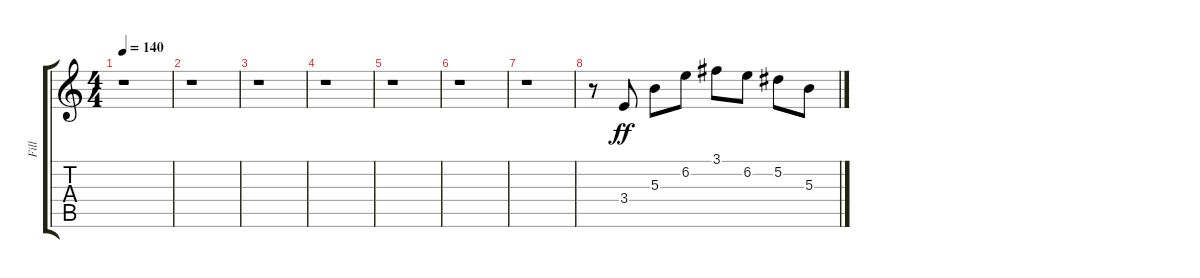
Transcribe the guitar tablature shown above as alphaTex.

\track ("Fill" "Fill") {instrument overdrivenguitar}
\staff {score tabs}
\tuning (Eb4 Bb3 Gb3 Db3 Ab2 Eb2) {hide}
\ts (4 4)
\tempo 140
\clef g2
\ks c
r.1{dy ff} |
r.1 |
r.1 |
r.1 |
r.1 |
r.1 |
r.1 |
r.8 3.4.8 5.3.8 6.2.8 3.1.8 6.2.8 5.2.8 5.3.8
